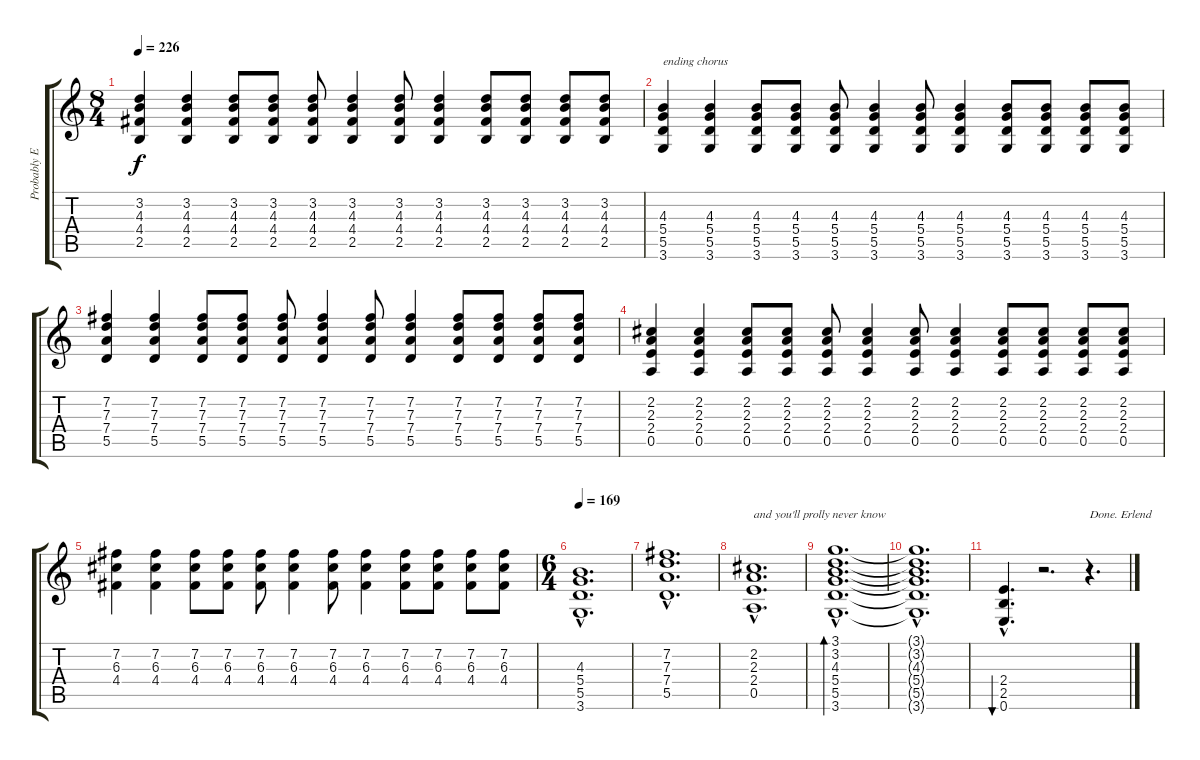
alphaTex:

\track ("Probably El Hefe" "Probably E") {instrument electricguitarclean}
\staff {score tabs}
\tuning (E4 B3 G3 D3 A2 E2) {hide}
\ts (8 4)
\tempo 226
\clef g2
\ks c
(3.2 4.3 4.4 2.5).4{dy f} (3.2 4.3 4.4 2.5).4 (3.2 4.3 4.4 2.5).8 (3.2 4.3 4.4 2.5).8 (3.2 4.3 4.4 2.5).8 (3.2 4.3 4.4 2.5).4 (3.2 4.3 4.4 2.5).8 (3.2 4.3 4.4 2.5).4 (3.2 4.3 4.4 2.5).8 (3.2 4.3 4.4 2.5).8 (3.2 4.3 4.4 2.5).8 (3.2 4.3 4.4 2.5).8 |
(4.3 5.4 5.5 3.6).4{txt "ending chorus"} (4.3 5.4 5.5 3.6).4 (4.3 5.4 5.5 3.6).8 (4.3 5.4 5.5 3.6).8 (4.3 5.4 5.5 3.6).8 (4.3 5.4 5.5 3.6).4 (4.3 5.4 5.5 3.6).8 (4.3 5.4 5.5 3.6).4 (4.3 5.4 5.5 3.6).8 (4.3 5.4 5.5 3.6).8 (4.3 5.4 5.5 3.6).8 (4.3 5.4 5.5 3.6).8 |
(7.2 7.3 7.4 5.5).4 (7.2 7.3 7.4 5.5).4 (7.2 7.3 7.4 5.5).8 (7.2 7.3 7.4 5.5).8 (7.2 7.3 7.4 5.5).8 (7.2 7.3 7.4 5.5).4 (7.2 7.3 7.4 5.5).8 (7.2 7.3 7.4 5.5).4 (7.2 7.3 7.4 5.5).8 (7.2 7.3 7.4 5.5).8 (7.2 7.3 7.4 5.5).8 (7.2 7.3 7.4 5.5).8 |
(2.2 2.3 2.4 0.5).4 (2.2 2.3 2.4 0.5).4 (2.2 2.3 2.4 0.5).8 (2.2 2.3 2.4 0.5).8 (2.2 2.3 2.4 0.5).8 (2.2 2.3 2.4 0.5).4 (2.2 2.3 2.4 0.5).8 (2.2 2.3 2.4 0.5).4 (2.2 2.3 2.4 0.5).8 (2.2 2.3 2.4 0.5).8 (2.2 2.3 2.4 0.5).8 (2.2 2.3 2.4 0.5).8 |
(7.2 6.3 4.4).4 (7.2 6.3 4.4).4 (7.2 6.3 4.4).8 (7.2 6.3 4.4).8 (7.2 6.3 4.4).8 (7.2 6.3 4.4).4 (7.2 6.3 4.4).8 (7.2 6.3 4.4).4 (7.2 6.3 4.4).8 (7.2 6.3 4.4).8 (7.2 6.3 4.4).8 (7.2 6.3 4.4).8 |
\ts (6 4)
\tempo 169
(4.3{hac} 5.4{hac} 5.5{hac} 3.6{hac}).1{d} |
(7.2{hac} 7.3{hac} 7.4{hac} 5.5{hac}).1{d} |
(2.2{hac} 2.3{hac} 2.4{hac} 0.5{hac}).1{d txt "and you'll prolly never know"} |
(3.1{hac} 3.2{hac} 4.3{hac} 5.4{hac} 5.5{hac} 3.6{hac}).1{d bd 480} |
(3.1{hac t} 3.2{hac t} 4.3{hac t} 5.4{hac t} 5.5{hac t} 3.6{hac t}).1{d} |
(2.4{hac} 2.5{hac} 0.6{hac}).4{d bu 480} r.2{d} r.4{d txt "Done. Erlend"}
